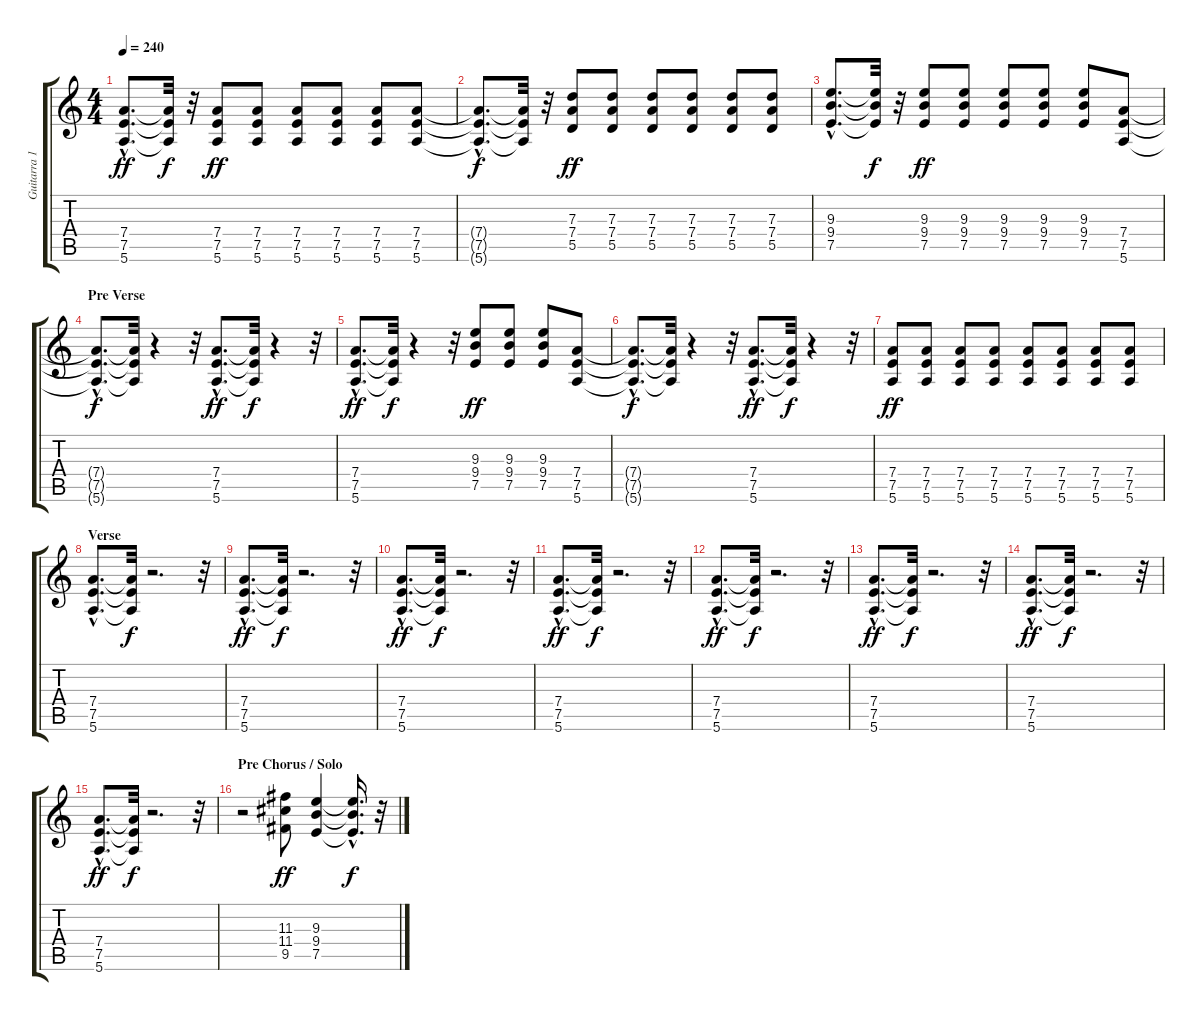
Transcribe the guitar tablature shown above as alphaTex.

\track ("Guitarra 1 - Mathias" "Guitarra 1") {instrument distortionguitar}
\staff {score tabs}
\tuning (E4 B3 G3 D3 A2 E2) {hide}
\ts (4 4)
\tempo 240
\clef g2
\ks c
(7.4{hac} 7.5{hac} 5.6{hac}).8{d dy ff} (7.4{t} 7.5{t} 5.6{t}).32{dy f} r.32 (7.4 7.5 5.6).8{dy ff} (7.4 7.5 5.6).8 (7.4 7.5 5.6).8 (7.4 7.5 5.6).8 (7.4 7.5 5.6).8 (7.4 7.5 5.6).8 |
(7.4{hac t} 7.5{hac t} 5.6{hac t}).8{d dy f} (7.4{t} 7.5{t} 5.6{t}).32 r.32 (7.3 7.4 5.5).8{dy ff} (7.3 7.4 5.5).8 (7.3 7.4 5.5).8 (7.3 7.4 5.5).8 (7.3 7.4 5.5).8 (7.3 7.4 5.5).8 |
(9.3{hac} 9.4{hac} 7.5{hac}).8{d} (9.3{t} 9.4{t} 7.5{t}).32{dy f} r.32 (9.3 9.4 7.5).8{dy ff} (9.3 9.4 7.5).8 (9.3 9.4 7.5).8 (9.3 9.4 7.5).8 (9.3 9.4 7.5).8 (7.4 7.5 5.6).8 |
\section ("" "Pre Verse")
(7.4{hac t} 7.5{hac t} 5.6{hac t}).8{d dy f} (7.4{t} 7.5{t} 5.6{t}).32 r.4 r.32 (7.4{hac} 7.5{hac} 5.6{hac}).8{d dy ff} (7.4{t} 7.5{t} 5.6{t}).32{dy f} r.4 r.32 |
(7.4{hac} 7.5{hac} 5.6{hac}).8{d dy ff} (7.4{t} 7.5{t} 5.6{t}).32{dy f} r.4 r.32 (9.3 9.4 7.5).8{dy ff} (9.3 9.4 7.5).8 (9.3 9.4 7.5).8 (7.4 7.5 5.6).8 |
(7.4{hac t} 7.5{hac t} 5.6{hac t}).8{d dy f} (7.4{t} 7.5{t} 5.6{t}).32 r.4 r.32 (7.4{hac} 7.5{hac} 5.6{hac}).8{d dy ff} (7.4{t} 7.5{t} 5.6{t}).32{dy f} r.4 r.32 |
(7.4 7.5 5.6).8{dy ff} (7.4 7.5 5.6).8 (7.4 7.5 5.6).8 (7.4 7.5 5.6).8 (7.4 7.5 5.6).8 (7.4 7.5 5.6).8 (7.4 7.5 5.6).8 (7.4 7.5 5.6).8 |
\section ("" "Verse")
(7.4{hac} 7.5{hac} 5.6{hac}).8{d} (7.4{t} 7.5{t} 5.6{t}).32{dy f} r.2{d} r.32 |
(7.4{hac} 7.5{hac} 5.6{hac}).8{d dy ff} (7.4{t} 7.5{t} 5.6{t}).32{dy f} r.2{d} r.32 |
(7.4{hac} 7.5{hac} 5.6{hac}).8{d dy ff} (7.4{t} 7.5{t} 5.6{t}).32{dy f} r.2{d} r.32 |
(7.4{hac} 7.5{hac} 5.6{hac}).8{d dy ff} (7.4{t} 7.5{t} 5.6{t}).32{dy f} r.2{d} r.32 |
(7.4{hac} 7.5{hac} 5.6{hac}).8{d dy ff} (7.4{t} 7.5{t} 5.6{t}).32{dy f} r.2{d} r.32 |
(7.4{hac} 7.5{hac} 5.6{hac}).8{d dy ff} (7.4{t} 7.5{t} 5.6{t}).32{dy f} r.2{d} r.32 |
(7.4{hac} 7.5{hac} 5.6{hac}).8{d dy ff} (7.4{t} 7.5{t} 5.6{t}).32{dy f} r.2{d} r.32 |
(7.4{hac} 7.5{hac} 5.6{hac}).8{d dy ff} (7.4{t} 7.5{t} 5.6{t}).32{dy f} r.2{d} r.32 |
\section ("" "Pre Chorus / Solo")
r.2 (11.3 11.4 9.5).8{dy ff} (9.3 9.4 7.5).4 (9.3{hac t} 9.4{hac t} 7.5{hac t}).16{d dy f} r.32
